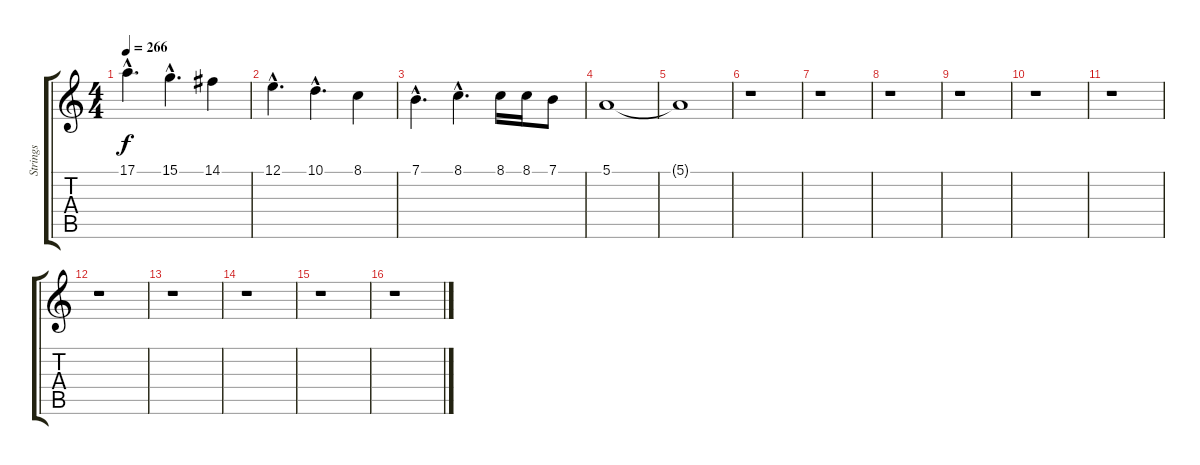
\track ("Strings" "Strings") {instrument stringensemble1}
\staff {score tabs}
\tuning (E4 B3 G3 D3 A2 E2) {hide}
\ts (4 4)
\tempo 266
\clef g2
\ks c
17.1{hac}.4{d dy f} 15.1{hac}.4{d} 14.1.4 |
12.1{hac}.4{d} 10.1{hac}.4{d} 8.1.4 |
7.1{hac}.4{d} 8.1{hac}.4{d} 8.1.16 8.1.16 7.1.8 |
5.1.1 |
5.1{t}.1 |
r.1 |
r.1 |
r.1 |
r.1 |
r.1 |
r.1 |
r.1 |
r.1 |
r.1 |
r.1 |
r.1
